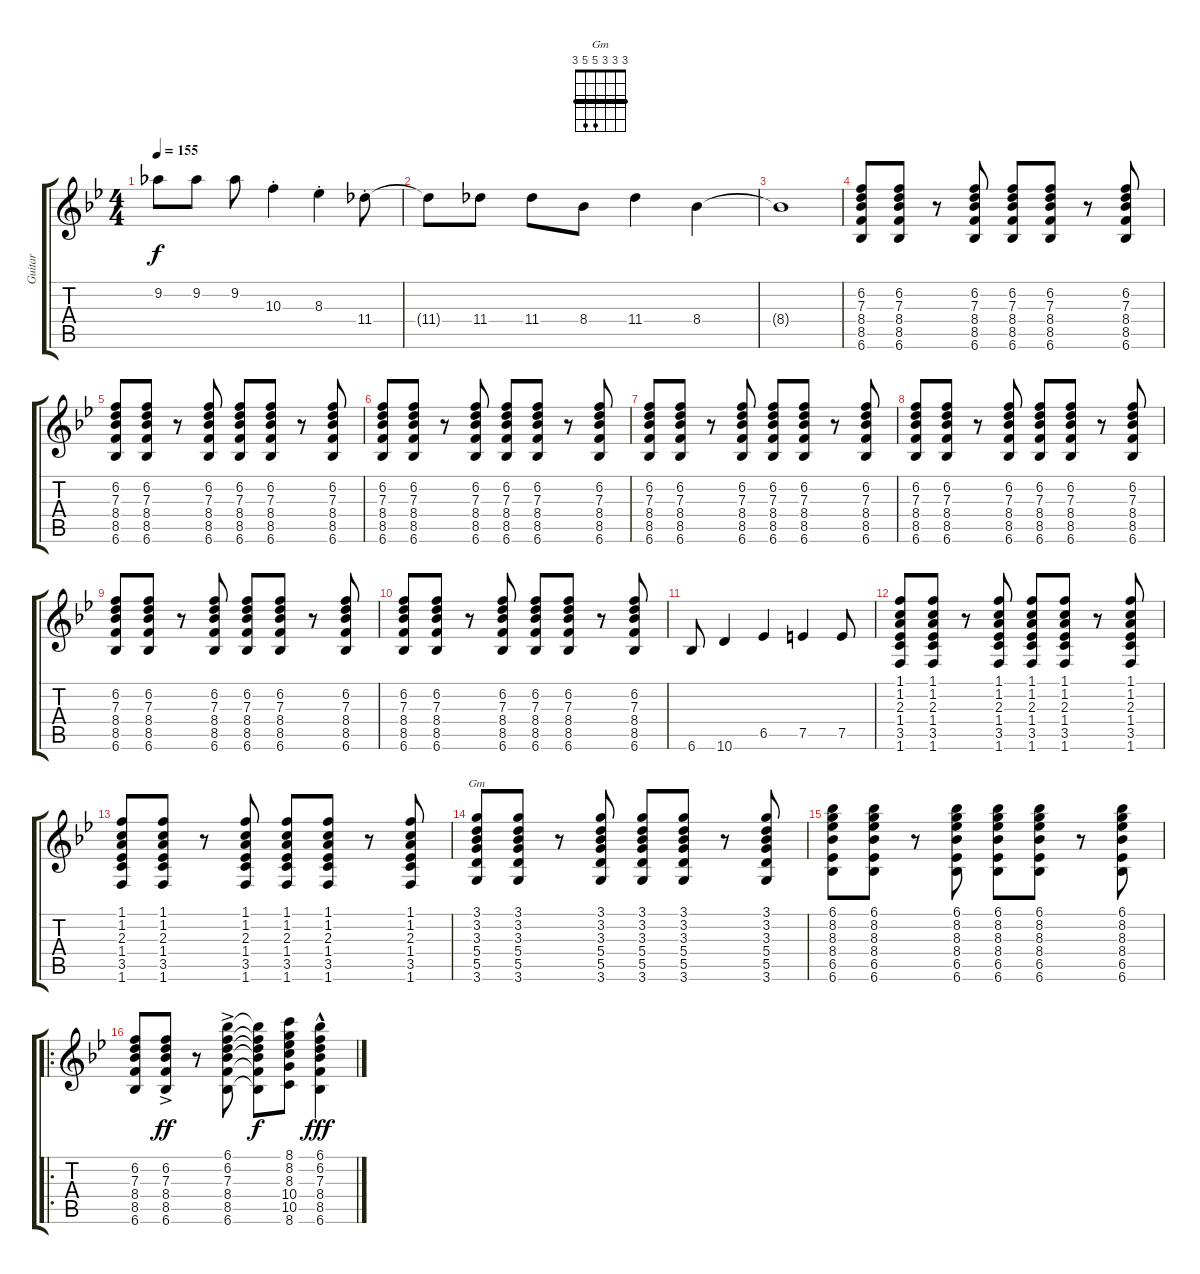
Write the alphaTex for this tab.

\track ("Guitar" "Guitar") {instrument electricguitarjazz}
\staff {score tabs}
\tuning (E4 B3 G3 D3 A2 E2) {hide}
\chord ("Gm" 3 3 3 5 5 3) {barre 3}
\ts (4 4)
\tempo 155
\clef g2
\ks bb
9.2.8{dy f} 9.2.8 9.2.8 10.3{st}.4 8.3{st}.4 11.4{st}.8 |
11.4{t}.8 11.4.8 11.4.8 8.4.8 11.4.4 8.4.4 |
8.4{t}.1 |
(6.2 7.3 8.4 8.5 6.6).8 (6.2 7.3 8.4 8.5 6.6).8 r.8 (6.2 7.3 8.4 8.5 6.6).8 (6.2 7.3 8.4 8.5 6.6).8 (6.2 7.3 8.4 8.5 6.6).8 r.8 (6.2 7.3 8.4 8.5 6.6).8 |
(6.2 7.3 8.4 8.5 6.6).8 (6.2 7.3 8.4 8.5 6.6).8 r.8 (6.2 7.3 8.4 8.5 6.6).8 (6.2 7.3 8.4 8.5 6.6).8 (6.2 7.3 8.4 8.5 6.6).8 r.8 (6.2 7.3 8.4 8.5 6.6).8 |
(6.2 7.3 8.4 8.5 6.6).8 (6.2 7.3 8.4 8.5 6.6).8 r.8 (6.2 7.3 8.4 8.5 6.6).8 (6.2 7.3 8.4 8.5 6.6).8 (6.2 7.3 8.4 8.5 6.6).8 r.8 (6.2 7.3 8.4 8.5 6.6).8 |
(6.2 7.3 8.4 8.5 6.6).8 (6.2 7.3 8.4 8.5 6.6).8 r.8 (6.2 7.3 8.4 8.5 6.6).8 (6.2 7.3 8.4 8.5 6.6).8 (6.2 7.3 8.4 8.5 6.6).8 r.8 (6.2 7.3 8.4 8.5 6.6).8 |
(6.2 7.3 8.4 8.5 6.6).8 (6.2 7.3 8.4 8.5 6.6).8 r.8 (6.2 7.3 8.4 8.5 6.6).8 (6.2 7.3 8.4 8.5 6.6).8 (6.2 7.3 8.4 8.5 6.6).8 r.8 (6.2 7.3 8.4 8.5 6.6).8 |
(6.2 7.3 8.4 8.5 6.6).8 (6.2 7.3 8.4 8.5 6.6).8 r.8 (6.2 7.3 8.4 8.5 6.6).8 (6.2 7.3 8.4 8.5 6.6).8 (6.2 7.3 8.4 8.5 6.6).8 r.8 (6.2 7.3 8.4 8.5 6.6).8 |
(6.2 7.3 8.4 8.5 6.6).8 (6.2 7.3 8.4 8.5 6.6).8 r.8 (6.2 7.3 8.4 8.5 6.6).8 (6.2 7.3 8.4 8.5 6.6).8 (6.2 7.3 8.4 8.5 6.6).8 r.8 (6.2 7.3 8.4 8.5 6.6).8 |
6.6.8 10.6.4 6.5.4 7.5.4 7.5.8 |
(1.1 1.2 2.3 1.4 3.5 1.6).8 (1.1 1.2 2.3 1.4 3.5 1.6).8 r.8 (1.1 1.2 2.3 1.4 3.5 1.6).8 (1.1 1.2 2.3 1.4 3.5 1.6).8 (1.1 1.2 2.3 1.4 3.5 1.6).8 r.8 (1.1 1.2 2.3 1.4 3.5 1.6).8 |
(1.1 1.2 2.3 1.4 3.5 1.6).8 (1.1 1.2 2.3 1.4 3.5 1.6).8 r.8 (1.1 1.2 2.3 1.4 3.5 1.6).8 (1.1 1.2 2.3 1.4 3.5 1.6).8 (1.1 1.2 2.3 1.4 3.5 1.6).8 r.8 (1.1 1.2 2.3 1.4 3.5 1.6).8 |
(3.1 3.2 3.3 5.4 5.5 3.6).8{ch "Gm"} (3.1 3.2 3.3 5.4 5.5 3.6).8 r.8 (3.1 3.2 3.3 5.4 5.5 3.6).8 (3.1 3.2 3.3 5.4 5.5 3.6).8 (3.1 3.2 3.3 5.4 5.5 3.6).8 r.8 (3.1 3.2 3.3 5.4 5.5 3.6).8 |
(6.1 8.2 8.3 8.4 6.5 6.6).8 (6.1 8.2 8.3 8.4 6.5 6.6).8 r.8 (6.1 8.2 8.3 8.4 6.5 6.6).8 (6.1 8.2 8.3 8.4 6.5 6.6).8 (6.1 8.2 8.3 8.4 6.5 6.6).8 r.8 (6.1 8.2 8.3 8.4 6.5 6.6).8 |
\ro
(6.2 7.3 8.4 8.5 6.6).8 (6.2 7.3{ac} 8.4 8.5 6.6).8{dy ff} r.8 (6.1 6.2 7.3{ac} 8.4 8.5 6.6).8 (6.1{t} 6.2{t} 7.3{t} 8.4{t} 8.5{t} 6.6{t}).8{dy f} (8.1 8.2 8.3 10.4 10.5 8.6).8 (6.1 6.2 7.3{hac} 8.4 8.5 6.6).4{dy fff}
